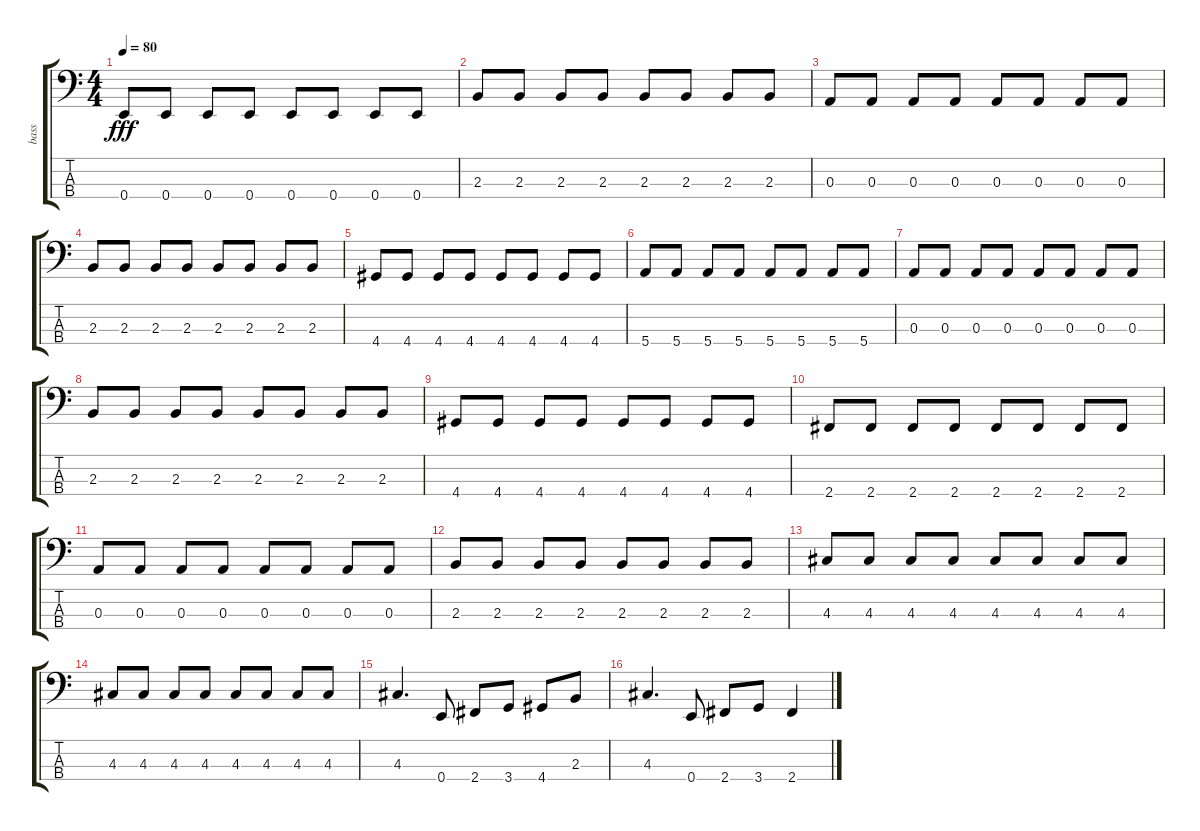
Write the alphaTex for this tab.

\track ("bass" "bass") {instrument electricbassfinger}
\staff {score tabs}
\tuning (G2 D2 A1 E1) {hide}
\ts (4 4)
\tempo 80
\clef f4
\ks c
0.4.8{dy fff} 0.4.8 0.4.8 0.4.8 0.4.8 0.4.8 0.4.8 0.4.8 |
2.3.8 2.3.8 2.3.8 2.3.8 2.3.8 2.3.8 2.3.8 2.3.8 |
0.3.8 0.3.8 0.3.8 0.3.8 0.3.8 0.3.8 0.3.8 0.3.8 |
2.3.8 2.3.8 2.3.8 2.3.8 2.3.8 2.3.8 2.3.8 2.3.8 |
4.4.8 4.4.8 4.4.8 4.4.8 4.4.8 4.4.8 4.4.8 4.4.8 |
5.4.8 5.4.8 5.4.8 5.4.8 5.4.8 5.4.8 5.4.8 5.4.8 |
0.3.8 0.3.8 0.3.8 0.3.8 0.3.8 0.3.8 0.3.8 0.3.8 |
2.3.8 2.3.8 2.3.8 2.3.8 2.3.8 2.3.8 2.3.8 2.3.8 |
4.4.8 4.4.8 4.4.8 4.4.8 4.4.8 4.4.8 4.4.8 4.4.8 |
2.4.8 2.4.8 2.4.8 2.4.8 2.4.8 2.4.8 2.4.8 2.4.8 |
0.3.8 0.3.8 0.3.8 0.3.8 0.3.8 0.3.8 0.3.8 0.3.8 |
2.3.8 2.3.8 2.3.8 2.3.8 2.3.8 2.3.8 2.3.8 2.3.8 |
4.3.8 4.3.8 4.3.8 4.3.8 4.3.8 4.3.8 4.3.8 4.3.8 |
4.3.8 4.3.8 4.3.8 4.3.8 4.3.8 4.3.8 4.3.8 4.3.8 |
4.3.4{d} 0.4.8 2.4.8 3.4.8 4.4.8 2.3.8 |
4.3.4{d} 0.4.8 2.4.8 3.4.8 2.4.4
